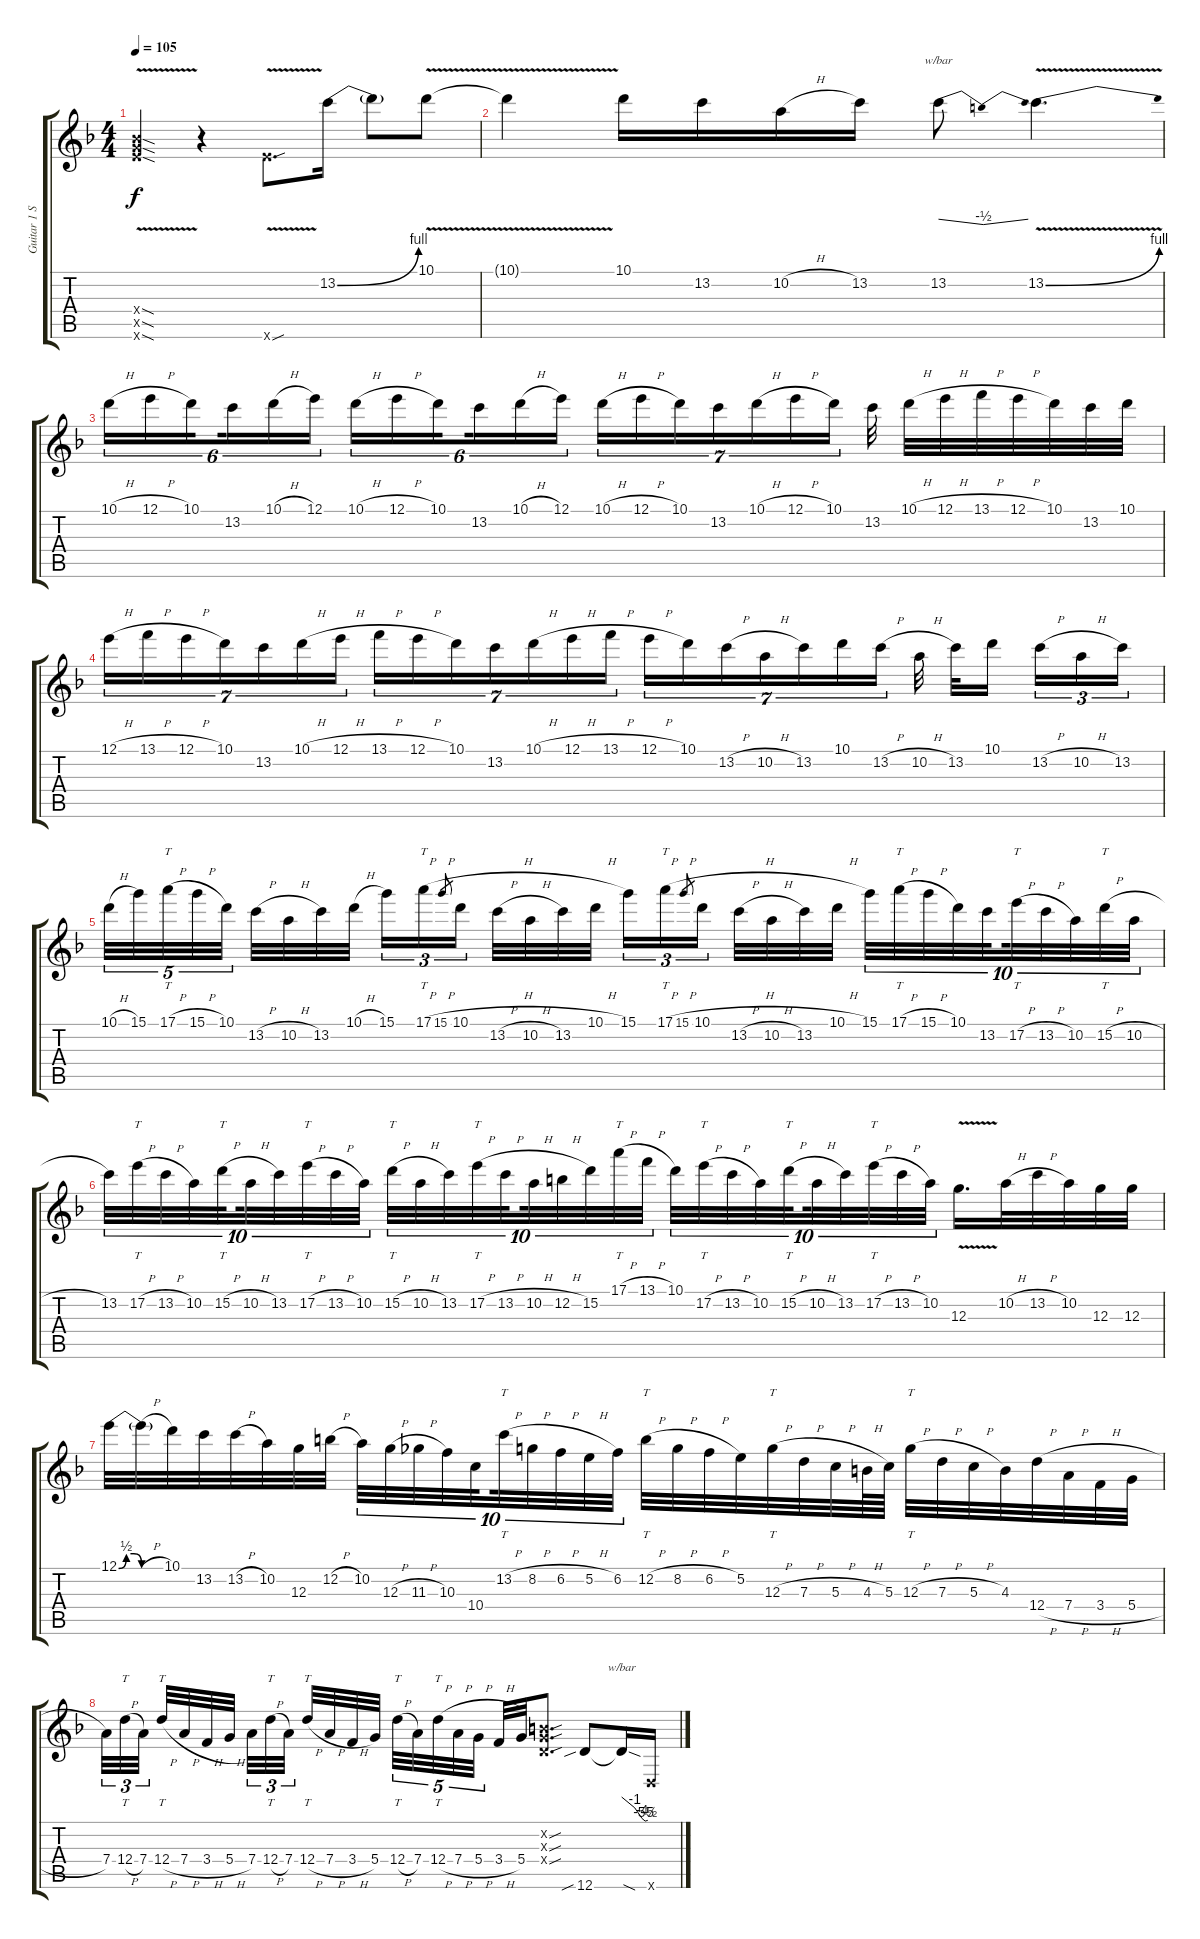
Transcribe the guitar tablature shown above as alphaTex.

\track ("Guitar 1 Solo" "Guitar 1 S") {instrument distortionguitar}
\staff {score tabs}
\tuning (E4 B3 G3 D3 A2 D2) {hide}
\ts (4 4)
\tempo 105
\clef g2
\ks f
(8.4{v sod x} 10.5{v sod x} 14.6{v sod x}).4{dy f balance 8} r.4 14.6{v sou x}.8{d} 13.2{be (bend 0 0 60 4)}.16 13.2{t}.8 10.1{v}.8 |
10.1{t}.4 10.1.16 13.2.16 10.2{h}.16 13.2.16 13.2.8{tbe (dip default 0 0 30 -2 60 0)} 13.2{be (bend 0 0 60 4) v}.4{d} |
10.1{h}.16{tu (6 4)} 12.1{h}.16{tu (6 4)} 10.1.16{tu (6 4) beam splitsecondary} 13.2.16{tu (6 4)} 10.1{h}.16{tu (6 4)} 12.1.16{tu (6 4)} 10.1{h}.16{tu (6 4)} 12.1{h}.16{tu (6 4)} 10.1.16{tu (6 4) beam splitsecondary} 13.2.16{tu (6 4)} 10.1{h}.16{tu (6 4)} 12.1.16{tu (6 4)} 10.1{h}.16{tu (7 4)} 12.1{h}.16{tu (7 4)} 10.1.16{tu (7 4)} 13.2.16{tu (7 4)} 10.1{h}.16{tu (7 4)} 12.1{h}.16{tu (7 4)} 10.1.16{tu (7 4)} 13.2.32 10.1{h}.32 12.1{h}.32 13.1{h}.32 12.1{h}.32 10.1.32 13.2.32 10.1.32 |
12.1{h}.16{tu (7 4)} 13.1{h}.16{tu (7 4)} 12.1{h}.16{tu (7 4)} 10.1.16{tu (7 4)} 13.2.16{tu (7 4)} 10.1{h}.16{tu (7 4)} 12.1{h}.16{tu (7 4)} 13.1{h}.16{tu (7 4)} 12.1{h}.16{tu (7 4)} 10.1.16{tu (7 4)} 13.2.16{tu (7 4)} 10.1{h}.16{tu (7 4)} 12.1{h}.16{tu (7 4)} 13.1{h}.16{tu (7 4)} 12.1{h}.16{tu (7 4)} 10.1.16{tu (7 4)} 13.2{h}.16{tu (7 4)} 10.2{h}.16{tu (7 4)} 13.2.16{tu (7 4)} 10.1.16{tu (7 4)} 13.2{h}.16{tu (7 4)} 10.2{h}.32 13.2.32 10.1.16{beam splitsecondary} 13.2{h}.16{tu (3 2)} 10.2{h}.16{tu (3 2)} 13.2.16{tu (3 2)} |
10.1{h}.32{tu (5 4)} 15.1.32{tu (5 4)} 17.1{h}.32{tt tu (5 4)} 15.1{h}.32{tu (5 4)} 10.1.32{tu (5 4) beam splitsecondary} 13.2{h}.32 10.2{h}.32 13.2.32 10.1{h}.32 15.1.16{tu (3 2)} 17.1{h}.16{tt tu (3 2)} 15.1{h}.8{gr} 10.1{h}.16{tu (3 2) beam splitsecondary} 13.2{h}.32 10.2{h}.32 13.2.32 10.1{h}.32 15.1.16{tu (3 2)} 17.1{h}.16{tt tu (3 2)} 15.1{h}.8{gr} 10.1{h}.16{tu (3 2) beam splitsecondary} 13.2{h}.32 10.2{h}.32 13.2.32 10.1{h}.32 15.1.32{tu (10 8)} 17.1{h}.32{tt tu (10 8)} 15.1{h}.32{tu (10 8)} 10.1.32{tu (10 8)} 13.2.32{tu (10 8) beam splitsecondary} 17.2{h}.32{tt tu (10 8)} 13.2{h}.32{tu (10 8)} 10.2.32{tu (10 8)} 15.2{h}.32{tt tu (10 8)} 10.2{h}.32{tu (10 8)} |
13.2.32{tu (10 8)} 17.2{h}.32{tt tu (10 8)} 13.2{h}.32{tu (10 8)} 10.2.32{tu (10 8)} 15.2{h}.32{tt tu (10 8) beam splitsecondary} 10.2{h}.32{tu (10 8)} 13.2.32{tu (10 8)} 17.2{h}.32{tt tu (10 8)} 13.2{h}.32{tu (10 8)} 10.2.32{tu (10 8)} 15.2{h}.32{tt tu (10 8)} 10.2{h}.32{tu (10 8)} 13.2.32{tu (10 8)} 17.2{h}.32{tt tu (10 8)} 13.2{h}.32{tu (10 8) beam splitsecondary} 10.2{h}.32{tu (10 8)} 12.2{h}.32{tu (10 8)} 15.2.32{tu (10 8)} 17.1{h}.32{tt tu (10 8)} 13.1{h}.32{tu (10 8)} 10.1.32{tu (10 8)} 17.2{h}.32{tt tu (10 8)} 13.2{h}.32{tu (10 8)} 10.2.32{tu (10 8)} 15.2{h}.32{tt tu (10 8) beam splitsecondary} 10.2{h}.32{tu (10 8)} 13.2.32{tu (10 8)} 17.2{h}.32{tt tu (10 8)} 13.2{h}.32{tu (10 8)} 10.2.32{tu (10 8)} 12.3{v}.16{d} 10.2{h}.32 13.2{h}.32 10.2.32 12.3.32 12.3.32 |
12.1{be (custom 0 0 10 2 20 2 30 0 60 0)}.32 12.1{h t}.32 10.1.32 13.2.32 13.2{h}.32 10.2.32 12.3.32 12.2{h}.32 10.2.32{tu (10 8)} 12.3{h}.32{tu (10 8)} 11.3{h}.32{tu (10 8)} 10.3.32{tu (10 8)} 10.4.32{tu (10 8) beam splitsecondary} 13.2{h}.32{tt tu (10 8)} 8.2{h}.32{tu (10 8)} 6.2{h}.32{tu (10 8)} 5.2{h}.32{tu (10 8)} 6.2.32{tu (10 8)} 12.2{h}.32{tt} 8.2{h}.32 6.2{h}.32 5.2.32 12.3{h}.32{tt} 7.3{h}.32 5.3{h}.32 4.3{h}.64 5.3.64 12.3{h}.32{tt} 7.3{h}.32 5.3{h}.32 4.3.32 12.4{h}.32 7.4{h}.32 3.4{h}.32 5.4{h}.32 |
7.4.32{tu (3 2)} 12.4{h}.32{tt tu (3 2)} 7.4.32{tu (3 2) beam splitsecondary} 12.4{h}.32{tt} 7.4{h}.32 3.4{h}.32 5.4{h}.32{beam splitsecondary} 7.4.32{tu (3 2)} 12.4{h}.32{tt tu (3 2)} 7.4.32{tu (3 2)} 12.4{h}.32{tt} 7.4{h}.32 3.4{h}.32 5.4.32{beam splitsecondary} 12.4{h}.32{tt tu (5 4)} 7.4.32{tu (5 4)} 12.4{h}.32{tt tu (5 4)} 7.4{h}.32{tu (5 4)} 5.4{h}.32{tu (5 4)} 3.4{h}.32 5.4.32 (0.2{sou x} 0.3{sou x} 0.4{sou x}).8{d} 12.6{sib}.8 12.6{sod t}.16{tbe (custom default 0 0 30 -4 47 -16 54 -22 60 -20)} 0.6{x}.16
